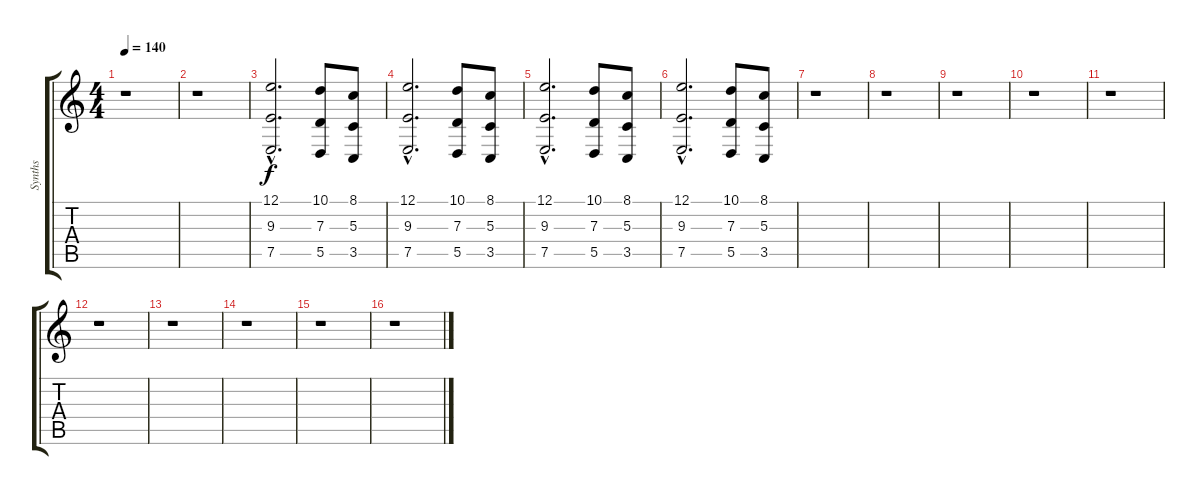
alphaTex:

\track ("Synths" "Synths") {instrument synthstrings1}
\staff {score tabs}
\tuning (E4 B3 G3 D3 A2 E2) {hide}
\ts (4 4)
\tempo 140
\clef g2
\ks c
r.1{dy f} |
r.1 |
(12.1{hac} 9.3{hac} 7.5{hac}).2{d} (10.1 7.3 5.5).8 (8.1 5.3 3.5).8 |
(12.1{hac} 9.3{hac} 7.5{hac}).2{d} (10.1 7.3 5.5).8 (8.1 5.3 3.5).8 |
(12.1{hac} 9.3{hac} 7.5{hac}).2{d} (10.1 7.3 5.5).8 (8.1 5.3 3.5).8 |
(12.1{hac} 9.3{hac} 7.5{hac}).2{d} (10.1 7.3 5.5).8 (8.1 5.3 3.5).8 |
r.1 |
r.1 |
r.1 |
r.1 |
r.1 |
r.1 |
r.1 |
r.1 |
r.1 |
r.1
